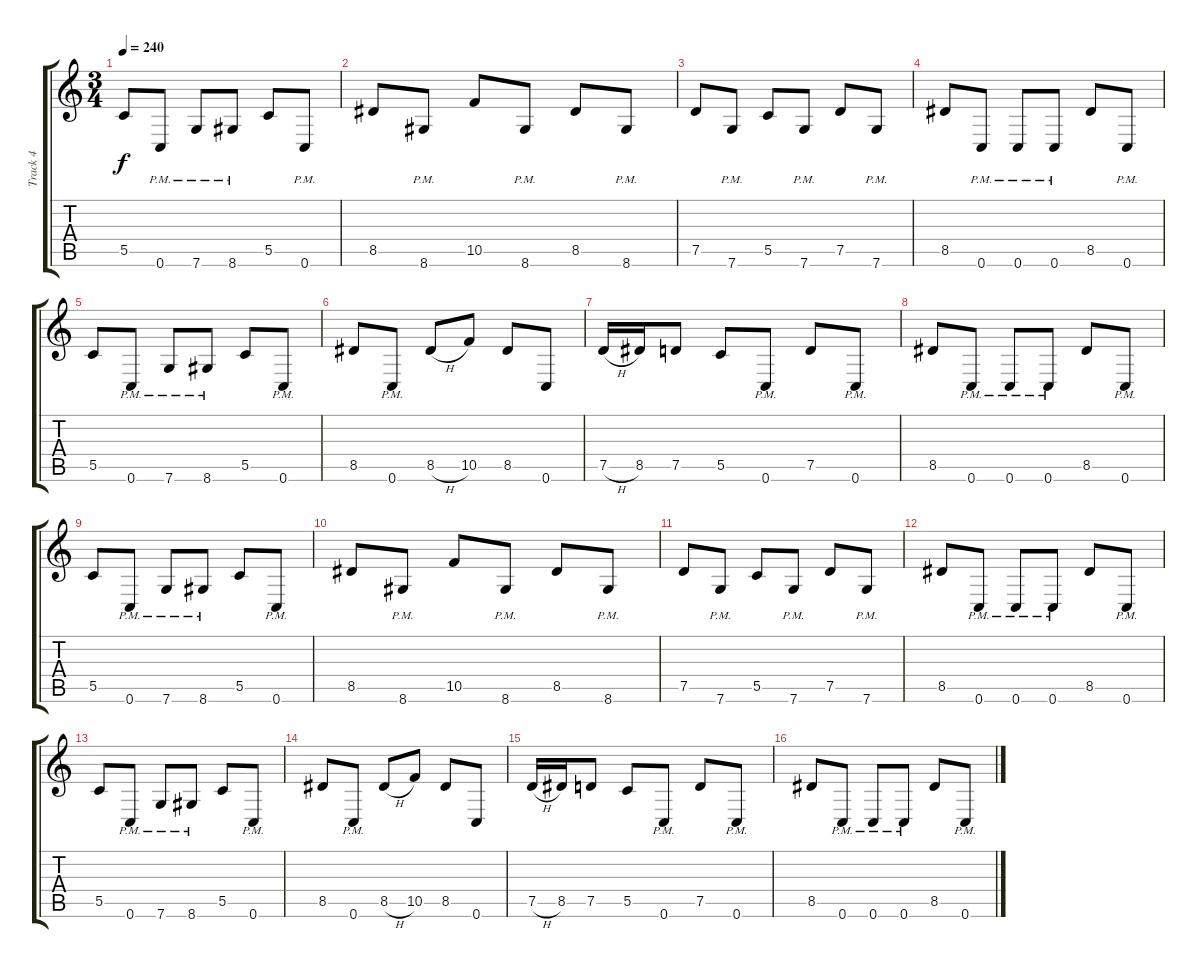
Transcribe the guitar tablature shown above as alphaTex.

\track ("Track 4" "Track 4") {instrument distortionguitar}
\staff {score tabs}
\tuning (D4 A3 F3 C3 G2 C2) {hide}
\ts (3 4)
\tempo 240
\clef g2
\ks c
5.5.8{dy f} 0.6{pm}.8 7.6{pm}.8 8.6{pm}.8 5.5.8 0.6{pm}.8 |
8.5.8 8.6{pm}.8 10.5.8 8.6{pm}.8 8.5.8 8.6{pm}.8 |
7.5.8 7.6{pm}.8 5.5.8 7.6{pm}.8 7.5.8 7.6{pm}.8 |
8.5.8 0.6{pm}.8 0.6{pm}.8 0.6{pm}.8 8.5.8 0.6{pm}.8 |
5.5.8 0.6{pm}.8 7.6{pm}.8 8.6{pm}.8 5.5.8 0.6{pm}.8 |
8.5.8 0.6{pm}.8 8.5{h}.8 10.5.8 8.5.8 0.6.8 |
7.5{h}.16 8.5.16 7.5.8 5.5.8 0.6{pm}.8 7.5.8 0.6{pm}.8 |
8.5.8 0.6{pm}.8 0.6{pm}.8 0.6{pm}.8 8.5.8 0.6{pm}.8 |
5.5.8 0.6{pm}.8 7.6{pm}.8 8.6{pm}.8 5.5.8 0.6{pm}.8 |
8.5.8 8.6{pm}.8 10.5.8 8.6{pm}.8 8.5.8 8.6{pm}.8 |
7.5.8 7.6{pm}.8 5.5.8 7.6{pm}.8 7.5.8 7.6{pm}.8 |
8.5.8 0.6{pm}.8 0.6{pm}.8 0.6{pm}.8 8.5.8 0.6{pm}.8 |
5.5.8 0.6{pm}.8 7.6{pm}.8 8.6{pm}.8 5.5.8 0.6{pm}.8 |
8.5.8 0.6{pm}.8 8.5{h}.8 10.5.8 8.5.8 0.6.8 |
7.5{h}.16 8.5.16 7.5.8 5.5.8 0.6{pm}.8 7.5.8 0.6{pm}.8 |
8.5.8 0.6{pm}.8 0.6{pm}.8 0.6{pm}.8 8.5.8 0.6{pm}.8
